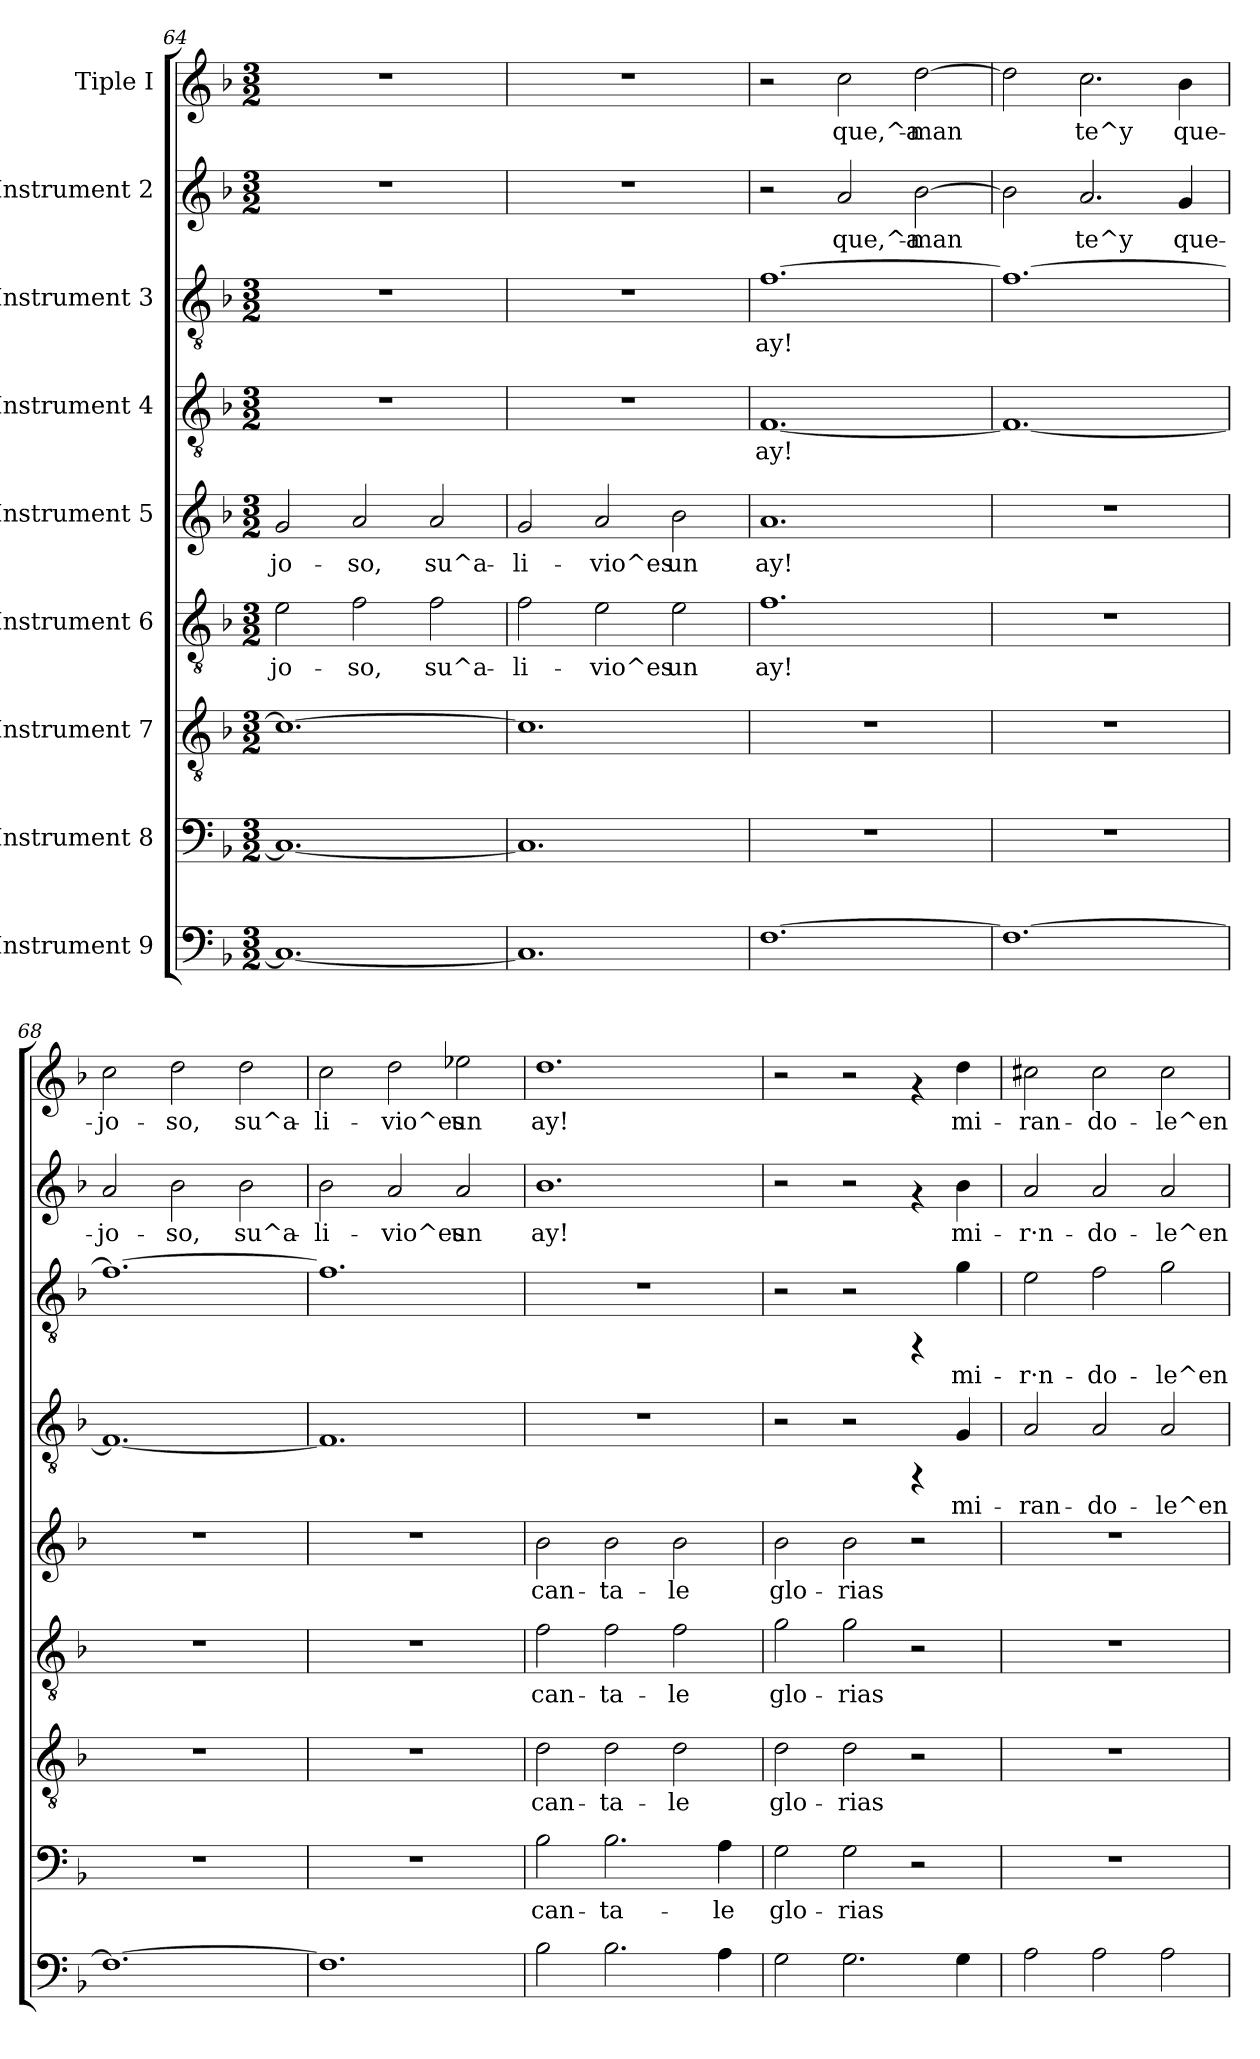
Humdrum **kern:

**kern	**kern	**text	**kern	**text	**kern	**text	**kern	**text	**kern	**text	**kern	**text	**kern	**text	**kern	**text
*part9	*part8	*part8	*part7	*part7	*part6	*part6	*part5	*part5	*part4	*part4	*part3	*part3	*part2	*part2	*part1	*part1
*staff9	*staff8	*staff8	*staff7	*staff7	*staff6	*staff6	*staff5	*staff5	*staff4	*staff4	*staff3	*staff3	*staff2	*staff2	*staff1	*staff1
*I"Instrument 9	*I"Instrument 8	*	*I"Instrument 7	*	*I"Instrument 6	*	*I"Instrument 5	*	*I"Instrument 4	*	*I"Instrument 3	*	*I"Instrument 2	*	*I"Tiple I	*
!!LO:PB:g=z
*clefF4	*clefF4	*	*clefGv2	*	*clefGv2	*	*clefG2	*	*clefGv2	*	*clefGv2	*	*clefG2	*	*clefG2	*
*k[b-]	*k[b-]	*	*k[b-]	*	*k[b-]	*	*k[b-]	*	*k[b-]	*	*k[b-]	*	*k[b-]	*	*k[b-]	*
*F:	*F:	*	*F:	*	*F:	*	*F:	*	*F:	*	*F:	*	*F:	*	*F:	*
*M3/2	*M3/2	*	*M3/2	*	*M3/2	*	*M3/2	*	*M3/2	*	*M3/2	*	*M3/2	*	*M3/2	*
=64	=64	=64	=64	=64	=64	=64	=64	=64	=64	=64	=64	=64	=64	=64	=64	=64
!	!	!LO:LY:b:cj	!	!LO:LY:b:cj	!	!LO:LY:b:cj	!	!LO:LY:b:cj	!	!	!	!	!	!	!	!
1.C_<	1.C_<	.	1.c_>	.	2e\	-jo-	2g/	-jo-	1.r	.	1.r	.	1.r	.	1.r	.
!	!	!	!	!	!	!LO:LY:b:cj	!	!LO:LY:b:cj	!	!	!	!	!	!	!	!
.	.	.	.	.	2f\	-so,	2a/	-so,	.	.	.	.	.	.	.	.
!	!	!	!	!	!	!LO:LY:b:cj	!	!LO:LY:b:cj	!	!	!	!	!	!	!	!
.	.	.	.	.	2f\	su^a-	2a/	su^a-	.	.	.	.	.	.	.	.
=65	=65	=65	=65	=65	=65	=65	=65	=65	=65	=65	=65	=65	=65	=65	=65	=65
!	!	!LO:LY:b:cj	!	!LO:LY:b:cj	!	!LO:LY:b:cj	!	!LO:LY:b:cj	!	!	!	!	!	!	!	!
1.C]	1.C]	.	1.c]	.	2f\	-li-	2g/	-li-	1.r	.	1.r	.	1.r	.	1.r	.
!	!	!	!	!	!	!LO:LY:b:cj	!	!LO:LY:b:cj	!	!	!	!	!	!	!	!
.	.	.	.	.	2e\	-vio^es	2a/	-vio^es	.	.	.	.	.	.	.	.
!	!	!	!	!	!	!LO:LY:b:cj	!	!LO:LY:b:cj	!	!	!	!	!	!	!	!
.	.	.	.	.	2e\	un	2b-\	un	.	.	.	.	.	.	.	.
=66	=66	=66	=66	=66	=66	=66	=66	=66	=66	=66	=66	=66	=66	=66	=66	=66
!	!	!	!	!	!	!LO:LY:b:cj	!	!LO:LY:b:cj	!	!LO:LY:b:cj	!	!LO:LY:b:cj	!	!	!	!
[>1.F	1.r	.	1.r	.	1.f	ay!	1.a	ay!	[<1.F	ay!	[>1.f	ay!	2r	.	2r	.
!	!	!	!	!	!	!	!	!	!	!	!	!	!	!LO:LY:b:cj	!	!LO:LY:b:cj
.	.	.	.	.	.	.	.	.	.	.	.	.	2a/	que,^a-	2cc\	que,^a-
!	!	!	!	!	!	!	!	!	!	!	!	!	!	!LO:LY:b:cj	!	!LO:LY:b:cj
.	.	.	.	.	.	.	.	.	.	.	.	.	[>2b-\	-man-	[>2dd\	-man-
=67	=67	=67	=67	=67	=67	=67	=67	=67	=67	=67	=67	=67	=67	=67	=67	=67
!	!	!	!	!	!	!	!	!	!	!LO:LY:b:cj	!	!LO:LY:b:cj	!	!LO:LY:b:cj	!	!LO:LY:b:cj
1.F_>	1.r	.	1.r	.	1.r	.	1.r	.	1.F_<	.	1.f_>	.	2b-\]	--	2dd\]	--
!	!	!	!	!	!	!	!	!	!	!	!	!	!	!LO:LY:b:cj	!	!LO:LY:b:cj
.	.	.	.	.	.	.	.	.	.	.	.	.	2.a/	-te^y	2.cc\	-te^y
!	!	!	!	!	!	!	!	!	!	!	!	!	!	!LO:LY:b:cj	!	!LO:LY:b:cj
.	.	.	.	.	.	.	.	.	.	.	.	.	4g/	que-	4b-\	que-
=68	=68	=68	=68	=68	=68	=68	=68	=68	=68	=68	=68	=68	=68	=68	=68	=68
!	!	!	!	!	!	!	!	!	!	!LO:LY:b:cj	!	!LO:LY:b:cj	!	!LO:LY:b:cj	!	!LO:LY:b:cj
1.F_>	1.r	.	1.r	.	1.r	.	1.r	.	1.F_<	.	1.f_>	.	2a/	-jo-	2cc\	-jo-
!	!	!	!	!	!	!	!	!	!	!	!	!	!	!LO:LY:b:cj	!	!LO:LY:b:cj
.	.	.	.	.	.	.	.	.	.	.	.	.	2b-\	-so,	2dd\	-so,
!	!	!	!	!	!	!	!	!	!	!	!	!	!	!LO:LY:b:cj	!	!LO:LY:b:cj
.	.	.	.	.	.	.	.	.	.	.	.	.	2b-\	su^a-	2dd\	su^a-
=69	=69	=69	=69	=69	=69	=69	=69	=69	=69	=69	=69	=69	=69	=69	=69	=69
!	!	!	!	!	!	!	!	!	!	!LO:LY:b:cj	!	!LO:LY:b:cj	!	!LO:LY:b:cj	!	!LO:LY:b:cj
1.F]	1.r	.	1.r	.	1.r	.	1.r	.	1.F]	.	1.f]	.	2b-\	-li-	2cc\	-li-
!	!	!	!	!	!	!	!	!	!	!	!	!	!	!LO:LY:b:cj	!	!LO:LY:b:cj
.	.	.	.	.	.	.	.	.	.	.	.	.	2a/	-vio^es	2dd\	-vio^es
!	!	!	!	!	!	!	!	!	!	!	!	!	!	!LO:LY:b:cj	!	!LO:LY:b:cj
.	.	.	.	.	.	.	.	.	.	.	.	.	2a/	un	2ee-X\	un
=70	=70	=70	=70	=70	=70	=70	=70	=70	=70	=70	=70	=70	=70	=70	=70	=70
!	!	!LO:LY:b:cj	!	!LO:LY:b:cj	!	!LO:LY:b:cj	!	!LO:LY:b:cj	!	!	!	!	!	!LO:LY:b:cj	!	!LO:LY:b:cj
2B-\	2B-\	can-	2d\	can-	2f\	can-	2b-\	can-	1.r	.	1.r	.	1.b-	ay!	1.dd	ay!
!	!	!LO:LY:b:cj	!	!LO:LY:b:cj	!	!LO:LY:b:cj	!	!LO:LY:b:cj	!	!	!	!	!	!	!	!
2.B-\	2.B-\	-ta-	2d\	-ta-	2f\	-ta-	2b-\	-ta-	.	.	.	.	.	.	.	.
!	!	!	!	!LO:LY:b:cj	!	!LO:LY:b:cj	!	!LO:LY:b:cj	!	!	!	!	!	!	!	!
.	.	.	2d\	-le	2f\	-le	2b-\	-le	.	.	.	.	.	.	.	.
!	!	!LO:LY:b:cj	!	!	!	!	!	!	!	!	!	!	!	!	!	!
4A\	4A\	-le	.	.	.	.	.	.	.	.	.	.	.	.	.	.
!!LO:PB:g=z
=71	=71	=71	=71	=71	=71	=71	=71	=71	=71	=71	=71	=71	=71	=71	=71	=71
!	!	!LO:LY:b:cj	!	!LO:LY:b:cj	!	!LO:LY:b:cj	!	!LO:LY:b:cj	!	!	!	!	!	!	!	!
2G\	2G\	glo-	2d\	glo-	2g\	glo-	2b-\	glo-	2r	.	2r	.	2r	.	2r	.
!	!	!LO:LY:b:cj	!	!LO:LY:b:cj	!	!LO:LY:b:cj	!	!LO:LY:b:cj	!	!	!	!	!	!	!	!
2.G\	2G\	-rias	2d\	-rias	2g\	-rias	2b-\	-rias	2r	.	2r	.	2r	.	2r	.
.	2r	.	2r	.	2r	.	2r	.	4rFF	.	4rFF	.	4rf	.	4rf	.
!	!	!	!	!	!	!	!	!	!	!LO:LY:b:cj	!	!LO:LY:b:cj	!	!LO:LY:b:cj	!	!LO:LY:b:cj
4G\	.	.	.	.	.	.	.	.	4G/	mi-	4g\	mi-	4b-\	mi-	4dd\	mi-
=72	=72	=72	=72	=72	=72	=72	=72	=72	=72	=72	=72	=72	=72	=72	=72	=72
!	!	!	!	!	!	!	!	!	!	!LO:LY:b:cj	!	!LO:LY:b:cj	!	!LO:LY:b:cj	!	!LO:LY:b:cj
2A\	1.r	.	1.r	.	1.r	.	1.r	.	2A/	-ran-	2e\	-r·n-	2a/	-r·n-	2cc#X\	-ran-
!	!	!	!	!	!	!	!	!	!	!LO:LY:b:cj	!	!LO:LY:b:cj	!	!LO:LY:b:cj	!	!LO:LY:b:cj
2A\	.	.	.	.	.	.	.	.	2A/	-do-	2f\	-do-	2a/	-do-	2cc#\	-do-
!	!	!	!	!	!	!	!	!	!	!LO:LY:b:cj	!	!LO:LY:b:cj	!	!LO:LY:b:cj	!	!LO:LY:b:cj
2A\	.	.	.	.	.	.	.	.	2A/	-le^en	2g\	-le^en	2a/	-le^en	2cc#\	-le^en
=	=	=	=	=	=	=	=	=	=	=	=	=	=	=	=	=
*-	*-	*-	*-	*-	*-	*-	*-	*-	*-	*-	*-	*-	*-	*-	*-	*-
